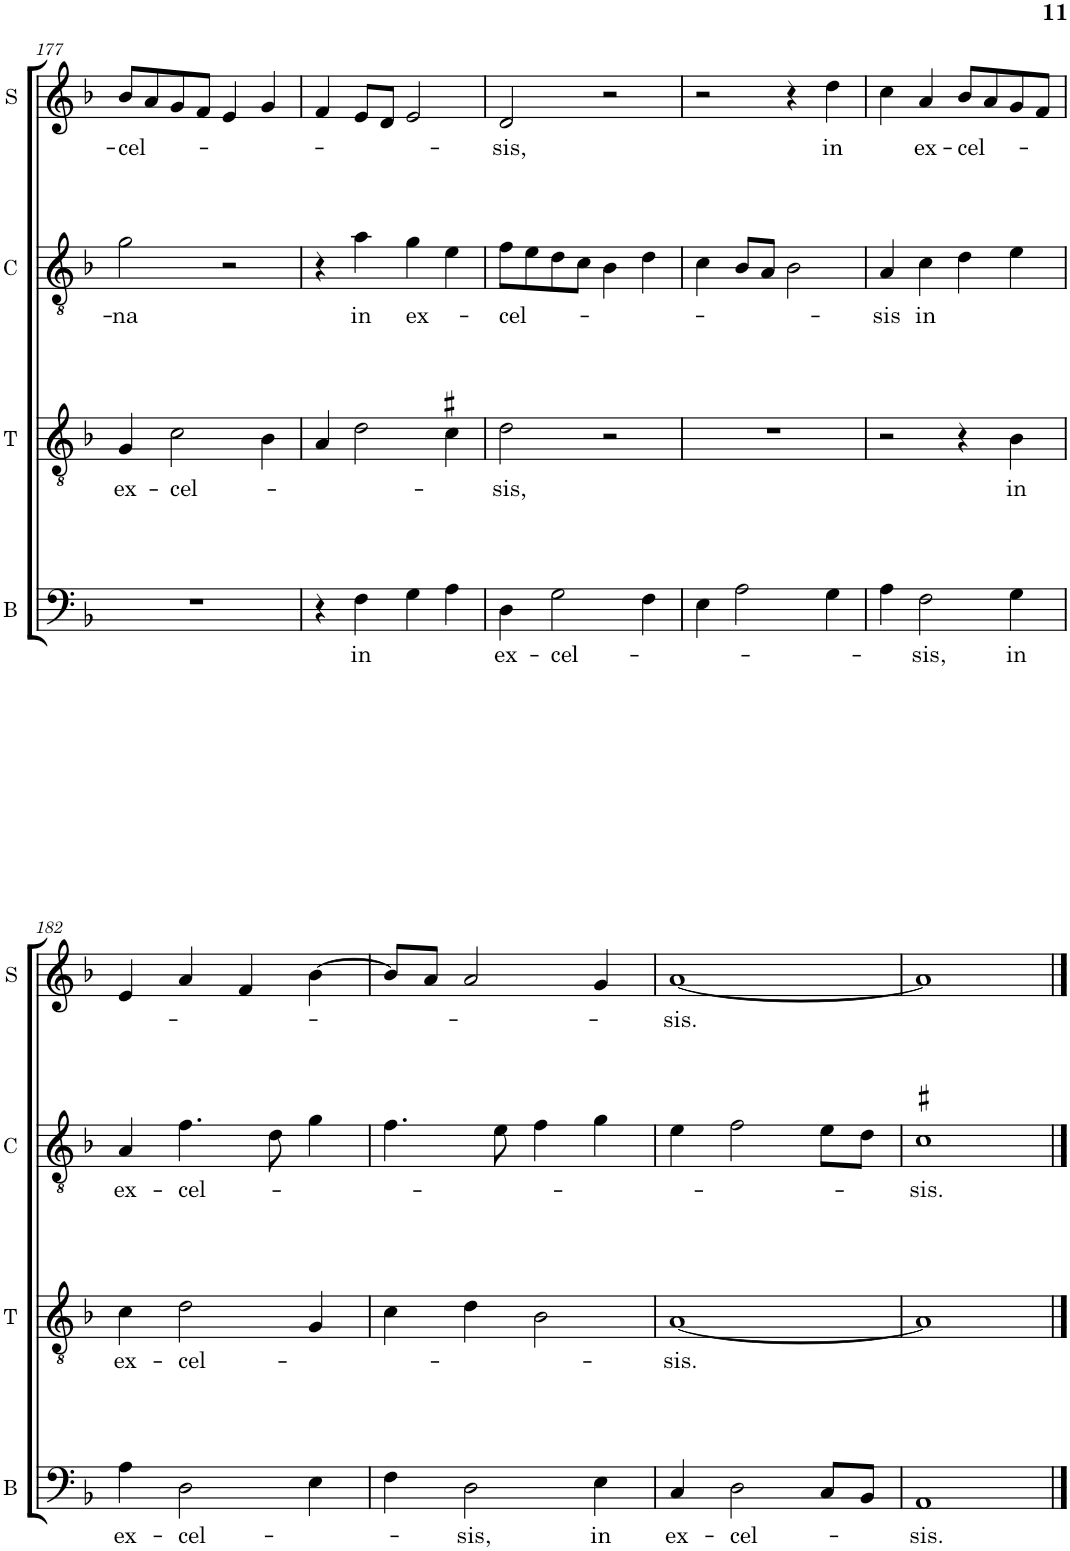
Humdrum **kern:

**kern	**text	**kern	**text	**kern	**text	**kern	**text
*part4	*part4	*part3	*part3	*part2	*part2	*part1	*part1
*staff4	*staff4	*staff3	*staff3	*staff2	*staff2	*staff1	*staff1
*I"B	*	*I"T	*	*I"C	*	*I"S	*
*I'B	*	*I'T	*	*I'C	*	*I'S	*
!!LO:PB:g=z
*clefF4	*	*clefGv2	*	*clefGv2	*	*clefG2	*
*	*	*	*	*Trd4c7	*	*	*
*k[b-]	*	*k[b-]	*	*k[b-]	*	*k[b-]	*
*M2/2	*	*M2/2	*	*M2/2	*	*M2/2	*
*met(c|)	*	*met(c|)	*	*met(c|)	*	*met(c|)	*
=177	=177	=177	=177	=177	=177	=177	=177
!	!	!	!LO:LY:b	!	!LO:LY:b	!	!LO:LY:b
1r	.	4G/	ex-	2g\	-na	8b-/L	-cel-
.	.	.	.	.	.	8a/	.
!	!	!	!LO:LY:b	!	!	!	!
.	.	2c\	-cel-	.	.	8g/	.
.	.	.	.	.	.	8f/J	.
.	.	.	.	2r	.	4e/	.
.	.	4B-\	.	.	.	4g/	.
=178	=178	=178	=178	=178	=178	=178	=178
4r	.	4A/	.	4r	.	4f/	.
!	!LO:LY:b	!	!	!	!LO:LY:b	!	!
4F\	in	2d\	.	4a\	in	8e/L	.
.	.	.	.	.	.	8d/J	.
!	!	!	!	!	!LO:LY:b	!	!
4G\	.	.	.	4g\	ex-	2e/	.
4A\	.	4c#X\	.	4e\	.	.	.
=179	=179	=179	=179	=179	=179	=179	=179
!	!LO:LY:b	!	!LO:LY:b	!	!LO:LY:b	!	!LO:LY:b
4D\	ex-	2d\	-sis,	8f\L	-cel-	2d/	-sis,
.	.	.	.	8e\	.	.	.
!	!LO:LY:b	!	!	!	!	!	!
2G\	-cel-	.	.	8d\	.	.	.
.	.	.	.	8c\J	.	.	.
.	.	2r	.	4B-\	.	2r	.
4F\	.	.	.	4d\	.	.	.
=180	=180	=180	=180	=180	=180	=180	=180
4E\	.	1r	.	4c\	.	2r	.
2A\	.	.	.	8B-/L	.	.	.
.	.	.	.	8A/J	.	.	.
.	.	.	.	2B-\	.	4r	.
!	!	!	!	!	!	!	!LO:LY:b
4G\	.	.	.	.	.	4dd\	in
=181	=181	=181	=181	=181	=181	=181	=181
!	!	!	!	!	!LO:LY:b	!	!
4A\	.	2r	.	4A/	-sis	4cc\	.
!	!LO:LY:b	!	!	!	!LO:LY:b	!	!LO:LY:b
2F\	-sis,	.	.	4c\	in	4a/	ex-
!	!	!	!	!	!	!	!LO:LY:b
.	.	4r	.	4d\	.	8b-/L	-cel-
.	.	.	.	.	.	8a/	.
!	!LO:LY:b	!	!LO:LY:b	!	!	!	!
4G\	in	4B-\	in	4e\	.	8g/	.
.	.	.	.	.	.	8f/J	.
!!LO:LB:g=z
=182	=182	=182	=182	=182	=182	=182	=182
!	!LO:LY:b	!	!LO:LY:b	!	!LO:LY:b	!	!
4A\	ex-	4c\	ex-	4A/	ex-	4e/	.
!	!LO:LY:b	!	!LO:LY:b	!	!LO:LY:b	!	!
2D\	-cel-	2d\	-cel-	4.f\	-cel-	4a/	.
.	.	.	.	.	.	4f/	.
.	.	.	.	8d\	.	.	.
4E\	.	4G/	.	4g\	.	[4b-\	.
=183	=183	=183	=183	=183	=183	=183	=183
4F\	.	4c\	.	4.f\	.	8b-/L]	.
.	.	.	.	.	.	8a/J	.
!	!LO:LY:b	!	!	!	!	!	!
2D\	-sis,	4d\	.	.	.	2a/	.
.	.	.	.	8e\	.	.	.
.	.	2B-\	.	4f\	.	.	.
!	!LO:LY:b	!	!	!	!	!	!
4E\	in	.	.	4g\	.	4g/	.
=184	=184	=184	=184	=184	=184	=184	=184
!	!LO:LY:b	!	!LO:LY:b	!	!	!	!LO:LY:b
4C/	ex-	[1A	-sis.	4e\	.	[1a	-sis.
!	!LO:LY:b	!	!	!	!	!	!
2D\	-cel-	.	.	2f\	.	.	.
8C/L	.	.	.	8e\L	.	.	.
8BB-/J	.	.	.	8d\J	.	.	.
=185	=185	=185	=185	=185	=185	=185	=185
!	!LO:LY:b	!	!	!	!LO:LY:b	!	!
1AA	-sis.	1A]	.	1c#X	-sis.	1a]	.
==	==	==	==	==	==	==	==
*-	*-	*-	*-	*-	*-	*-	*-
